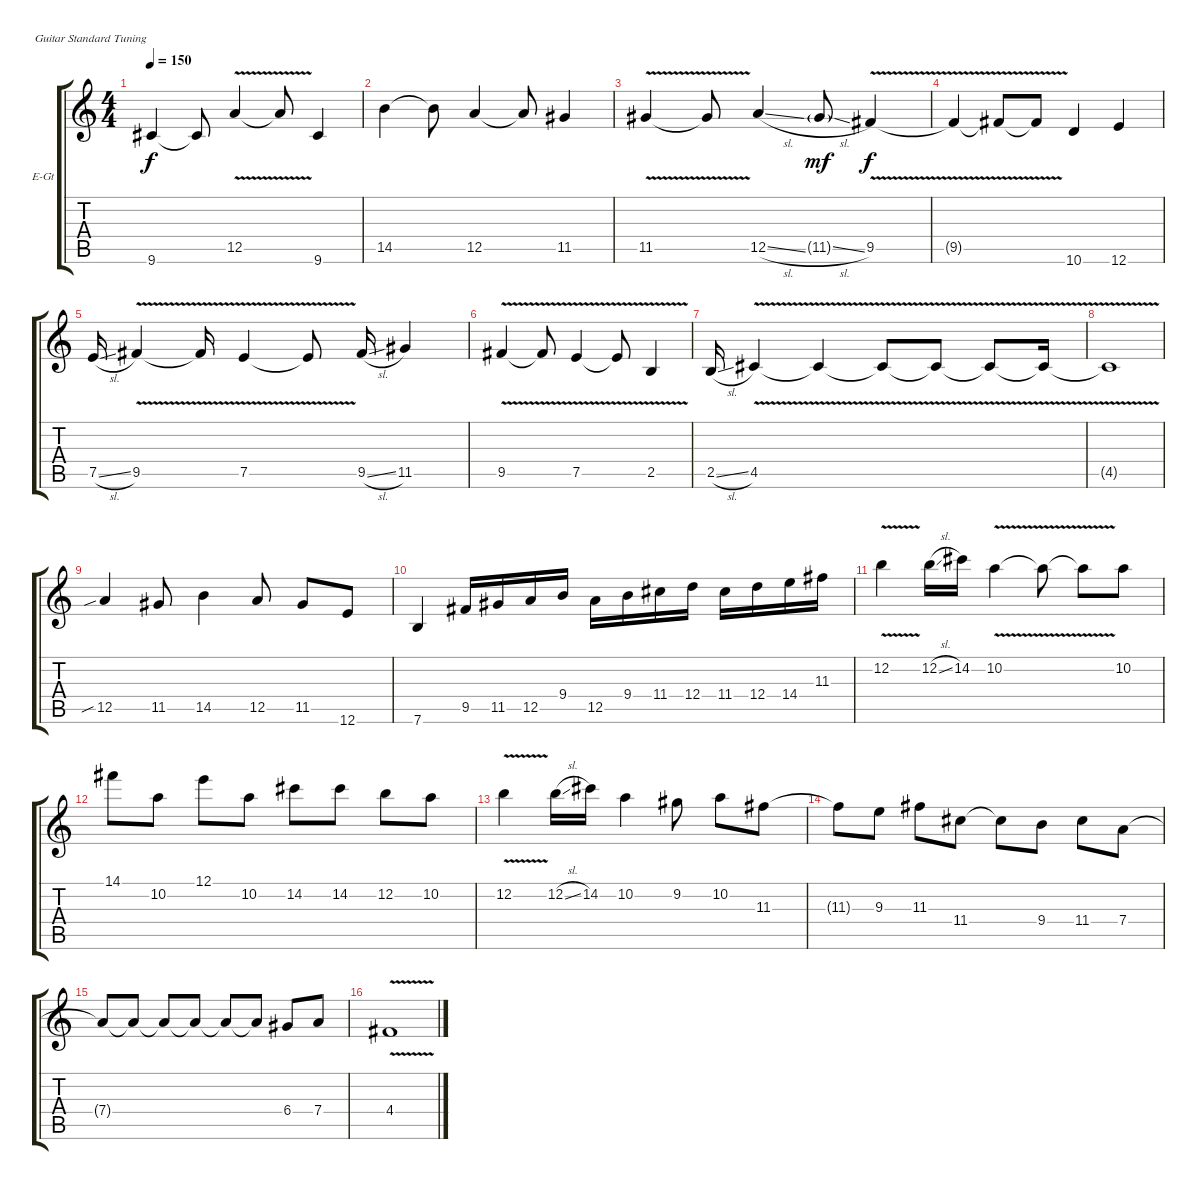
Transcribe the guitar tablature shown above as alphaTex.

\defaultSystemsLayout 4
\bracketExtendMode groupsimilarinstruments
\firstSystemTrackNameOrientation horizontal
\otherSystemsTrackNameOrientation horizontal
\track ("Electric Guitar" "E-Gt") {instrument acousticgrandpiano}
\staff {score tabs}
\tuning (E4 B3 G3 D3 A2 E2)
\displaytranspose 12
\ts (4 4)
\tempo 150
\clef g2
\scale
0.333333
\ks c
9.6.4{dy f} 9.6{t}.8 12.5{v}.4 12.5{v t}.8 9.6.4 |
\scale
0.333333 14.5.4 14.5{t}.8 12.5.4 12.5{t}.8 11.5.4 |
\scale
0.333333 11.5{v}.4 11.5{v t}.8 12.5{sl}.4 11.5{sl g}.8{dy mf} 9.5{v}.4{dy f} |
\scale
0.333333 9.5{v t}.4 9.5{v t}.8 9.5{v t}.8 10.6.4 12.6.4 |
\scale
0.333333 7.5{sl}.16 9.5{v}.4 9.5{v t}.16 7.5{v}.4 7.5{v t}.8 9.5{sl}.16 11.5.4 |
\scale
0.333333 9.5{v}.4 9.5{v t}.8 7.5{v}.4 7.5{v t}.8 2.5{v}.4 |
\scale
0.333333 2.5{sl}.16 4.5{v}.4 4.5{v t}.4 4.5{v t}.8 4.5{v t}.8 4.5{v t}.8 4.5{v t}.16 |
\scale
0.333333 4.5{v t}.1 |
\scale
0.333333 12.5{sib}.4 11.5.8 14.5.4 12.5.8 11.5.8 12.6.8 |
\scale
0.333333 7.6.4 9.5.16 11.5.16 12.5.16 9.4.16 12.5.16 9.4.16 11.4.16 12.4.16 11.4.16 12.4.16 14.4.16 11.3.16 |
\scale
0.333333 12.2{v}.4 12.2{sl}.16 14.2.16 10.2{v}.4 10.2{v t}.8 10.2{v t}.8 10.2.8 |
\scale
0.333333 14.1.8 10.2.8 12.1.8 10.2.8 14.2.8 14.2.8 12.2.8 10.2.8 |
\scale
0.333333 12.2{v}.4 12.2{sl}.16 14.2.16 10.2.4 9.2.8 10.2.8 11.3.8 |
\scale
0.333333 11.3{t}.8 9.3.8 11.3.8 11.4.8 11.4{t}.8 9.4.8 11.4.8 7.4.8 |
\scale
0.333333 7.4{t}.8 7.4{t}.8 7.4{t}.8 7.4{t}.8 7.4{t}.8 7.4{t}.8 6.4.8 7.4.8 |
\scale
0.333333 4.4{v}.1
